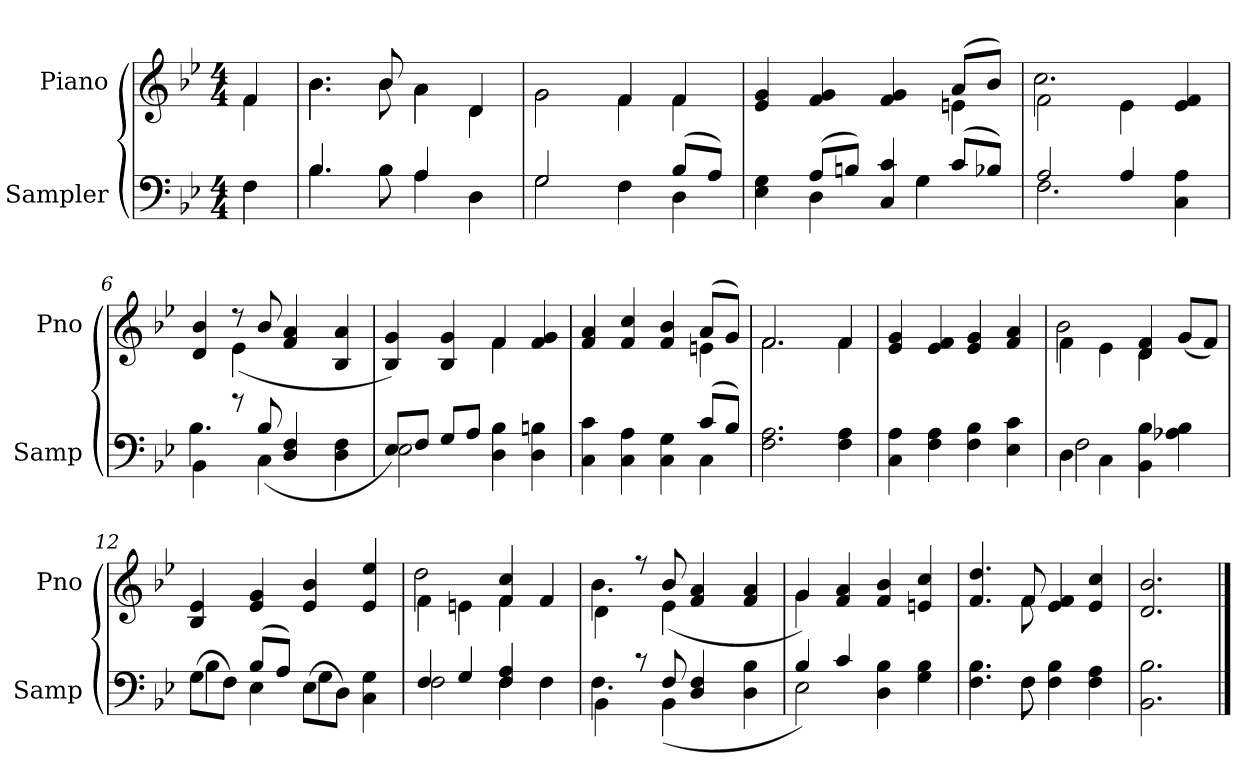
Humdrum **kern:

**kern	**kern
*part2	*part1
*staff2	*staff1
*I"Sampler	*I"Piano
*I'Samp	*I'Pno
*clefF4	*clefG2
*k[b-e-]	*k[b-e-]
*B-:	*B-:
*M4/4	*M4/4
=1	=1
*^	*^
4F\	4F	4f/	4f
=2	=2	=2	=2
4.B-/	4.B-	4.b-\	4.b-
8B-\	8B-	8b-/	8b-
4A/	4A	4a\	4a
4D\	4D	4d/	4d
=3	=3	=3	=3
2G/	2G	2g\	2g
4F\	4F	4f/	4f
(8B-/L	4D	4f/	4f
8A/J)	.	.	.
=4	=4	=4	=4
4E- 4G	4ryy	4e- 4g	2.ryy
(8A/L	4D	4f 4g	.
8Bn/J)	.	.	.
4C 4c	8ryy	4f 4g	.
.	4G	.	.
(8c/L	.	(8a/L	4en
8B-X/J)	8ryy	8b-/J)	.
=5	=5	=5	=5
2A/	2.F	2f\	2.cc
4A/	.	4e-\	.
4C 4A	4ryy	4e- 4f	4ryy
=6	=6	=6	=6
4BB-\	4.B-	4d 4b-	4ryy
8r	.	8r	(4e-
8B-/	(4C	8b-/	.
4D 4F	.	4f 4a	2ryy
.	4.ryy	.	.
4D 4F	.	4B- 4a	.
=7	=7	=7	=7
8E-/L)	2E-	4B- 4g)	2ryy
8F/J	.	.	.
8G/L	.	4B- 4g	.
8A/J	.	.	.
4D 4B-	2ryy	4f/	4f
4D 4Bn	.	4f 4g	4ryy
=8	=8	=8	=8
4C 4c	2.ryy	4f 4a	2.ryy
4C 4A	.	4f 4cc	.
4C 4G	.	4f 4b-	.
(8c/L	4C	(8a/L	4en
8B-/J)	.	8g/J)	.
*v	*v	*	*
=9	=9	=9
2.F 2.A	2.f/	2.f
4F 4A	4f/	4f
*	*v	*v
=10	=10
4C 4A	4e- 4g
4F 4A	4e- 4f
4F 4B-	4e- 4g
4E- 4c	4f 4a
=11	=11
*^	*^
4D\	2F	4f\	2b-
4C\	.	4e-\	.
4BB- 4B-	2ryy	4d 4f	4d
4A-X 4B-	.	(8g/L	4ryy
.	.	8f/J)	.
*	*	*v	*v
=12	=12	=12
(8G\L	4B-	4B- 4e-
8F\J)	.	.
(8B-/L	4E-	4e- 4g
8A/J)	.	.
(8E-\L	4G	4e- 4b-
8D\J)	.	.
4C 4G	4ryy	4e- 4ee-
=13	=13	=13
*	*	*^
4F/	2F	4f\	2dd
4G/	.	4en\	.
4F 4A	4F	4f 4cc	4f
4F\	4ryy	4f/	4ryy
=14	=14	=14	=14
4BB-\	4.F	4d\	4.b-
8r	.	8r	.
8F/	(4BB-	8b-/	(4e-
4D 4F	.	4f 4a	.
.	4.ryy	.	4.ryy
4D 4B-	.	4f 4a	.
=15	=15	=15	=15
4B-/)	2E-	4g/)	4g
4c/	.	4f 4a	2.ryy
4D 4B-	2ryy	4f 4b-	.
4G 4B-	.	4en 4cc	.
=16	=16	=16	=16
4.F 4.B-	4.ryy	4.f 4.dd	4.ryy
8F\	8F	8f/	8f
4F 4B-	2ryy	4e- 4f	2ryy
4F 4A	.	4e- 4cc	.
*v	*v	*	*
*	*v	*v
=17	=17
2.BB- 2.B-	2.d 2.b-
==	==
*-	*-
